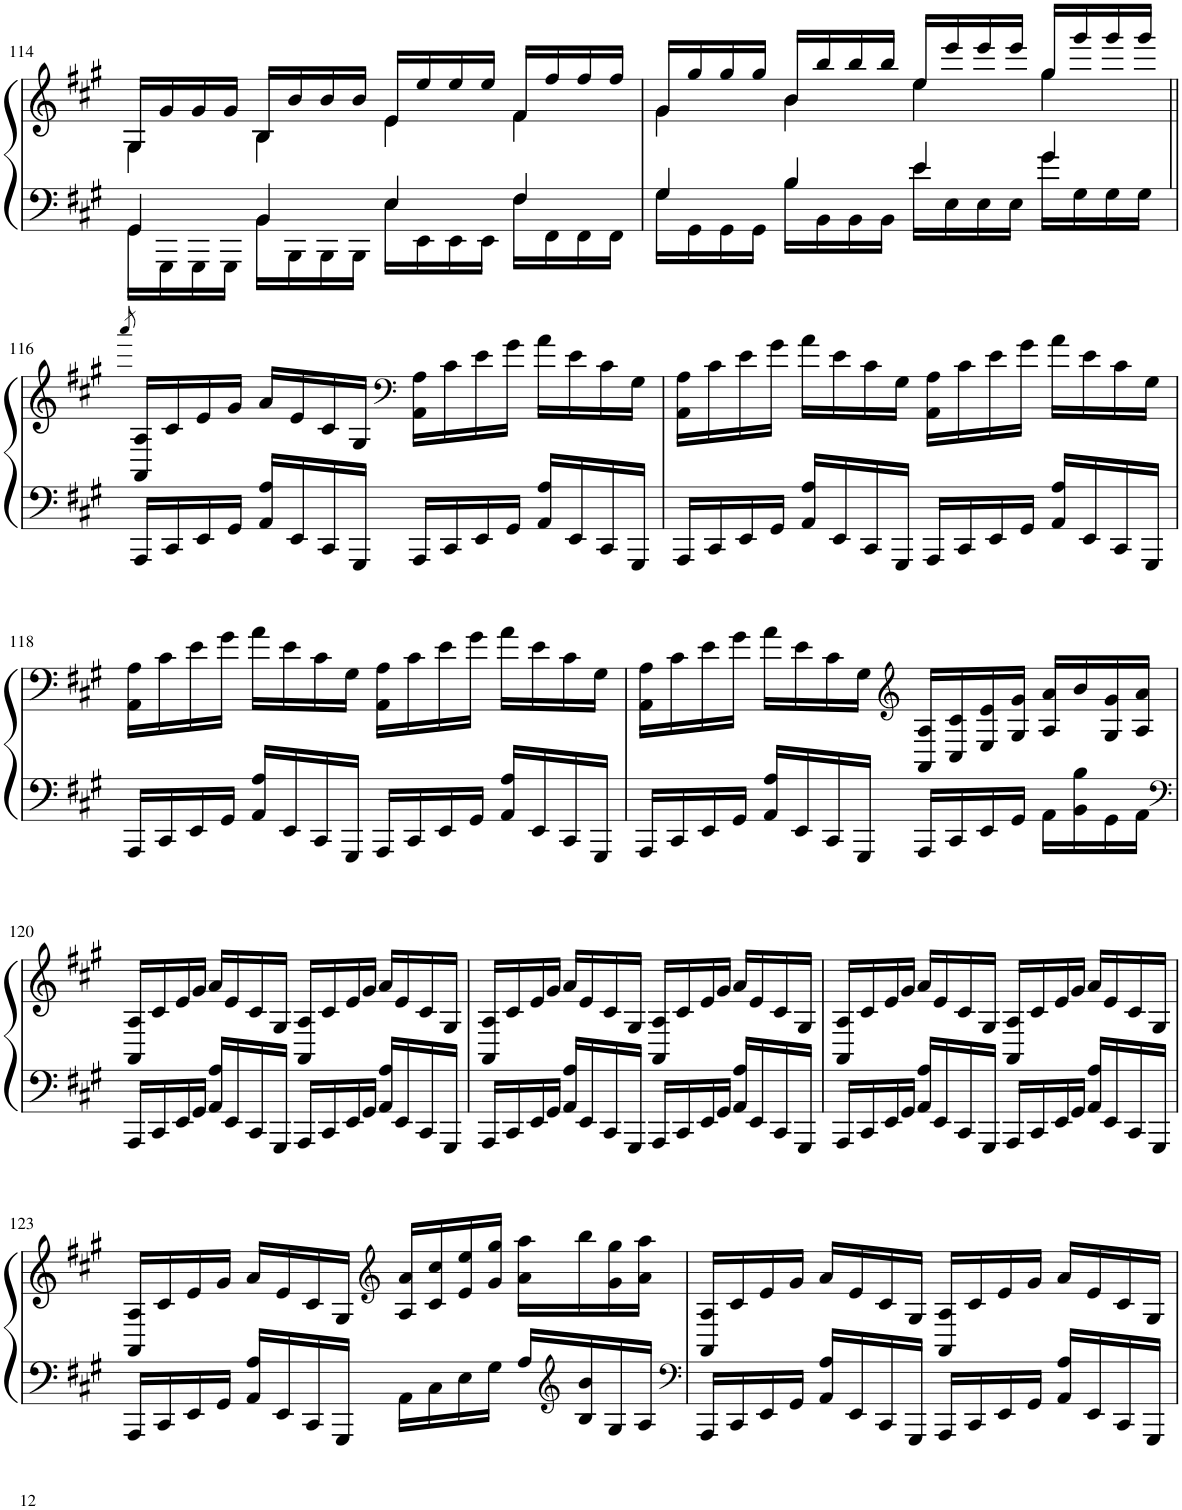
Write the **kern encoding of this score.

**kern	**kern
*part1	*part1
*staff2	*staff1
*I"Piano	*
*I'Pno.	*
!!LO:PB:g=z
*clefF4	*clefG2
*k[f#c#g#]	*k[f#c#g#]
*M4/4	*M4/4
=114	=114
*^	*^
4GG#/	16GG#\LL	16G#/LL	4G#\
.	16GGG#\	16g#/	.
.	16GGG#\	16g#/	.
.	16GGG#\JJ	16g#/JJ	.
4BB/	16BB\LL	16B/LL	4B\
.	16BBB\	16b/	.
.	16BBB\	16b/	.
.	16BBB\JJ	16b/JJ	.
4E/	16E\LL	16e/LL	4e\
.	16EE\	16ee/	.
.	16EE\	16ee/	.
.	16EE\JJ	16ee/JJ	.
4F#/	16F#\LL	16f#/LL	4f#\
.	16FF#\	16ff#/	.
.	16FF#\	16ff#/	.
.	16FF#\JJ	16ff#/JJ	.
=115	=115	=115	=115
4G#/	16G#\LL	16g#/LL	4g#\
.	16GG#\	16gg#/	.
.	16GG#\	16gg#/	.
.	16GG#\JJ	16gg#/JJ	.
4B/	16B\LL	16b/LL	4b\
.	16BB\	16bb/	.
.	16BB\	16bb/	.
.	16BB\JJ	16bb/JJ	.
4e/	16e\LL	16ee/LL	4ee\
.	16E\	16eee/	.
.	16E\	16eee/	.
.	16E\JJ	16eee/JJ	.
4g#/	16g#\LL	16gg#/LL	4gg#\
.	16G#\	16ggg#/	.
.	16G#\	16ggg#/	.
.	16G#\JJ	16ggg#/JJ	.
*v	*v	*	*
*	*v	*v
!!LO:LB:g=z
=116||	=116||
.	8qaaa/
16AAA/LL	16AA/ 16A/LL
16CC#/	16c#/
16EE/	16e/
16GG#/JJ	16g#/JJ
16AA/ 16A/LL	16a/LL
16EE/	16e/
16CC#/	16c#/
16GGG#/JJ	16G#/JJ
*	*clefF4
16AAA/LL	16AA\ 16A\LL
16CC#/	16c#\
16EE/	16e\
16GG#/JJ	16g#\JJ
16AA/ 16A/LL	16a\LL
16EE/	16e\
16CC#/	16c#\
16GGG#/JJ	16G#\JJ
=117	=117
16AAA/LL	16AA\ 16A\LL
16CC#/	16c#\
16EE/	16e\
16GG#/JJ	16g#\JJ
16AA/ 16A/LL	16a\LL
16EE/	16e\
16CC#/	16c#\
16GGG#/JJ	16G#\JJ
16AAA/LL	16AA\ 16A\LL
16CC#/	16c#\
16EE/	16e\
16GG#/JJ	16g#\JJ
16AA/ 16A/LL	16a\LL
16EE/	16e\
16CC#/	16c#\
16GGG#/JJ	16G#\JJ
!!LO:LB:g=z
=118	=118
16AAA/LL	16AA\ 16A\LL
16CC#/	16c#\
16EE/	16e\
16GG#/JJ	16g#\JJ
16AA/ 16A/LL	16a\LL
16EE/	16e\
16CC#/	16c#\
16GGG#/JJ	16G#\JJ
16AAA/LL	16AA\ 16A\LL
16CC#/	16c#\
16EE/	16e\
16GG#/JJ	16g#\JJ
16AA/ 16A/LL	16a\LL
16EE/	16e\
16CC#/	16c#\
16GGG#/JJ	16G#\JJ
=119	=119
16AAA/LL	16AA\ 16A\LL
16CC#/	16c#\
16EE/	16e\
16GG#/JJ	16g#\JJ
16AA/ 16A/LL	16a\LL
16EE/	16e\
16CC#/	16c#\
16GGG#/JJ	16G#\JJ
*	*clefG2
16AAA/LL	16AA/ 16A/LL
16CC#/	16C#/ 16c#/
16EE/	16E/ 16e/
16GG#/JJ	16G#/ 16g#/JJ
16AA\LL	16A/ 16a/LL
16BB\ 16B\	16b/
16GG#\	16G#/ 16g#/
16AA\JJ	16A/ 16a/JJ
!!LO:LB:g=z
=120	=120
*clefF4	*
16AAA/LL	16AA/ 16A/LL
16CC#/	16c#/
16EE/	16e/
16GG#/JJ	16g#/JJ
16AA/ 16A/LL	16a/LL
16EE/	16e/
16CC#/	16c#/
16GGG#/JJ	16G#/JJ
16AAA/LL	16AA/ 16A/LL
16CC#/	16c#/
16EE/	16e/
16GG#/JJ	16g#/JJ
16AA/ 16A/LL	16a/LL
16EE/	16e/
16CC#/	16c#/
16GGG#/JJ	16G#/JJ
=121	=121
16AAA/LL	16AA/ 16A/LL
16CC#/	16c#/
16EE/	16e/
16GG#/JJ	16g#/JJ
16AA/ 16A/LL	16a/LL
16EE/	16e/
16CC#/	16c#/
16GGG#/JJ	16G#/JJ
16AAA/LL	16AA/ 16A/LL
16CC#/	16c#/
16EE/	16e/
16GG#/JJ	16g#/JJ
16AA/ 16A/LL	16a/LL
16EE/	16e/
16CC#/	16c#/
16GGG#/JJ	16G#/JJ
=122	=122
16AAA/LL	16AA/ 16A/LL
16CC#/	16c#/
16EE/	16e/
16GG#/JJ	16g#/JJ
16AA/ 16A/LL	16a/LL
16EE/	16e/
16CC#/	16c#/
16GGG#/JJ	16G#/JJ
16AAA/LL	16AA/ 16A/LL
16CC#/	16c#/
16EE/	16e/
16GG#/JJ	16g#/JJ
16AA/ 16A/LL	16a/LL
16EE/	16e/
16CC#/	16c#/
16GGG#/JJ	16G#/JJ
!!LO:LB:g=z
=123	=123
16AAA/LL	16AA/ 16A/LL
16CC#/	16c#/
16EE/	16e/
16GG#/JJ	16g#/JJ
16AA/ 16A/LL	16a/LL
16EE/	16e/
16CC#/	16c#/
16GGG#/JJ	16G#/JJ
*	*clefG2
16AA\LL	16A/ 16a/LL
16C#\	16c#/ 16cc#/
16E\	16e/ 16ee/
16G#\JJ	16g#/ 16gg#/JJ
16A/LL	16a\ 16aa\LL
*clefG2	*
16B/ 16b/	16bb\
16G#/	16g#\ 16gg#\
16A/JJ	16a\ 16aa\JJ
=124	=124
*clefF4	*
16AAA/LL	16AA/ 16A/LL
16CC#/	16c#/
16EE/	16e/
16GG#/JJ	16g#/JJ
16AA/ 16A/LL	16a/LL
16EE/	16e/
16CC#/	16c#/
16GGG#/JJ	16G#/JJ
16AAA/LL	16AA/ 16A/LL
16CC#/	16c#/
16EE/	16e/
16GG#/JJ	16g#/JJ
16AA/ 16A/LL	16a/LL
16EE/	16e/
16CC#/	16c#/
16GGG#/JJ	16G#/JJ
=	=
*-	*-
